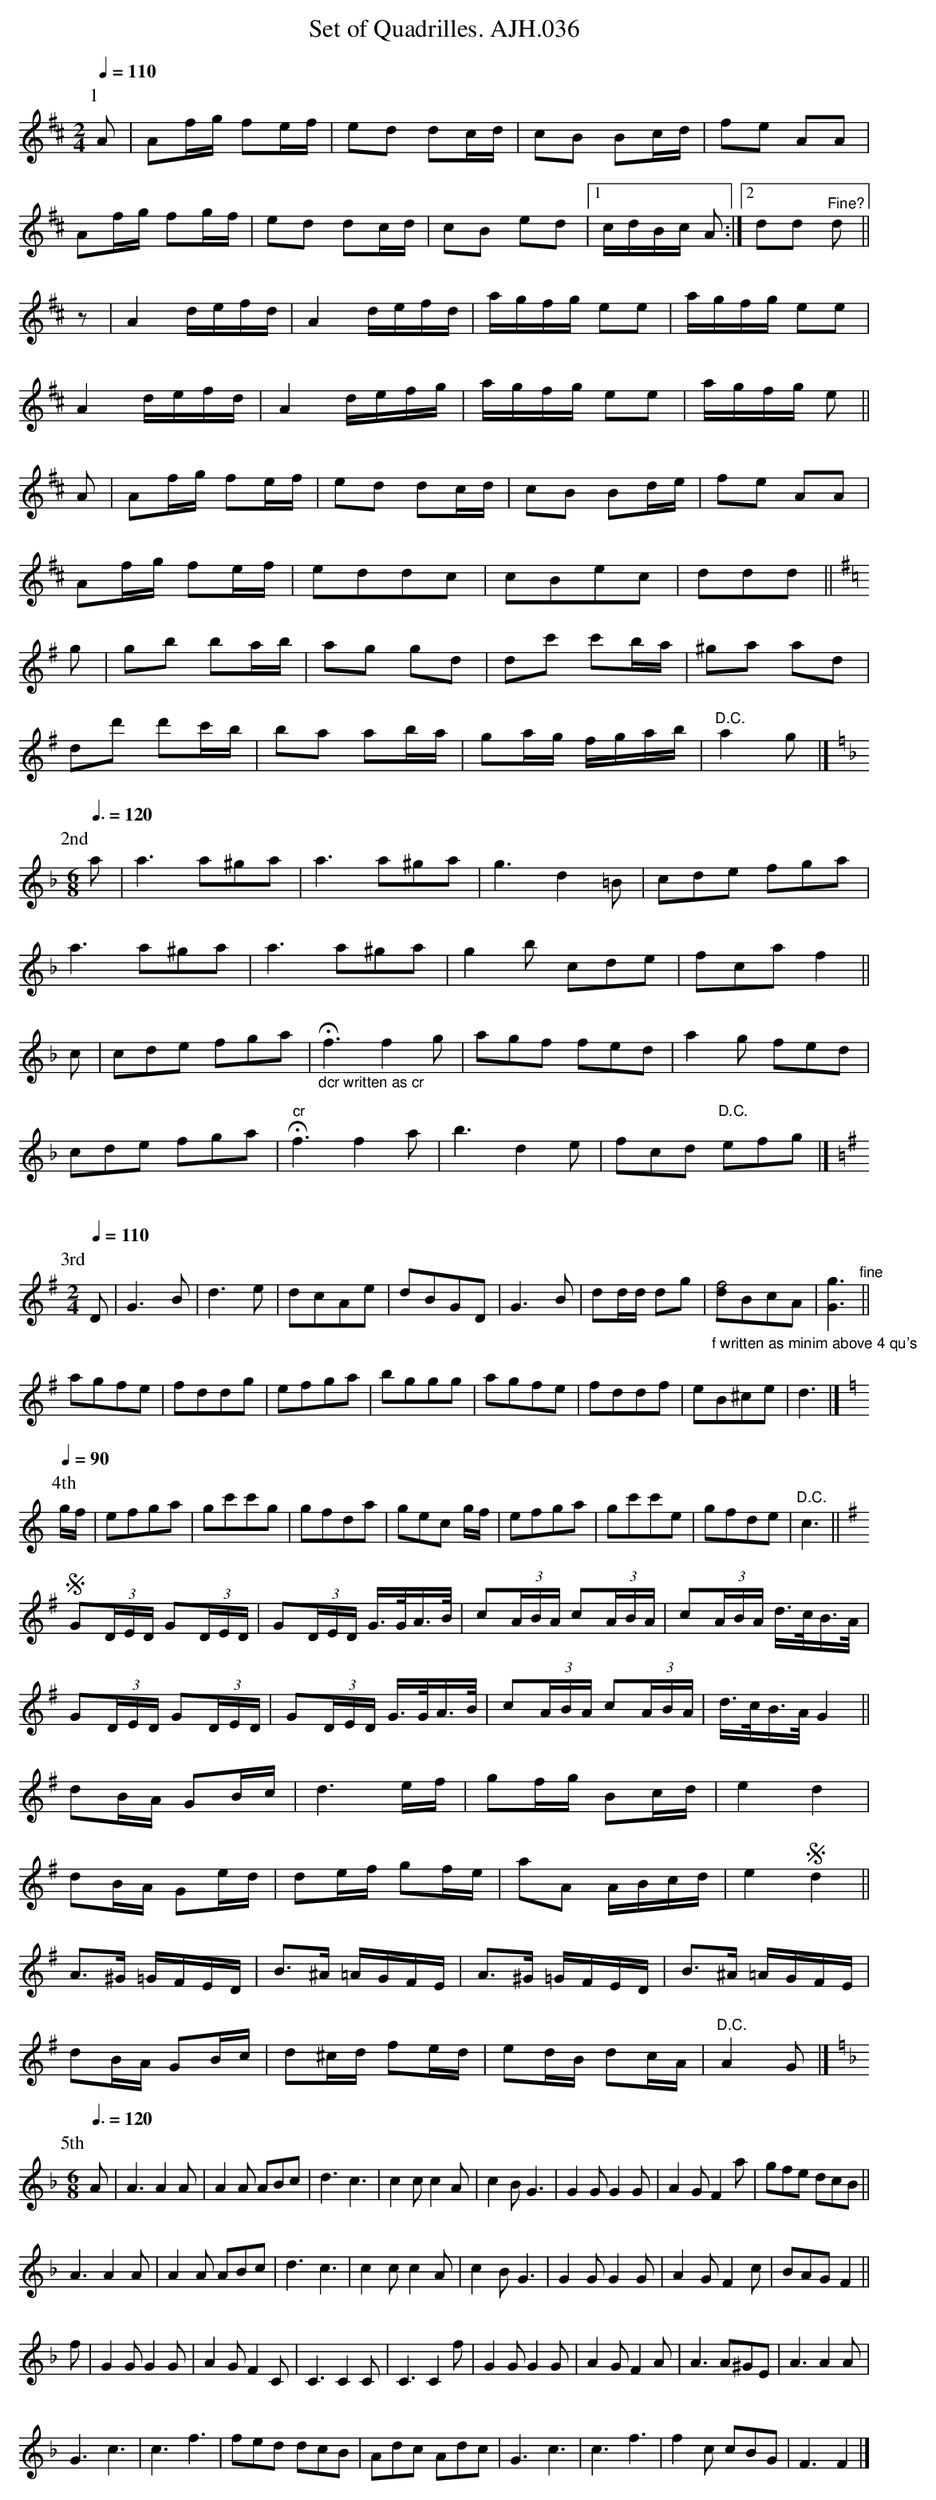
X:1
T:Set of Quadrilles. AJH.036
M:2/4
L:1/8
Q:1/4=110
K:D
P:1
A|Af/g/ fe/f/|ed dc/d/|cB Bc/d/|fe AA|
Af/g/ fg/f/|ed dc/d/|cB ed|1c/d/B/c/ A:|2dd "^Fine?"d||
z|A2d/e/f/d/|A2d/e/f/d/|a/g/f/g/ ee|a/g/f/g/ ee|
A2d/e/f/d/|A2d/e/f/g/|a/g/f/g/ ee|a/g/f/g/ e||
A|Af/g/ fe/f/|ed dc/d/|cB Bd/e/|fe AA|
Af/g/ fe/f/|eddc|cBec|ddd||
K:G
g|gb ba/b/|ag gd|dc' c'b/a/|^ga ad|
dd' d'c'/b/|ba ab/a/|ga/g/ f/g/a/b/|"^D.C."a2g|]
P:2nd
K:F
M:6/8
Q:3/8=120
a|a3 a^ga|a3 a^ga|g3 d2=B|cde fga|
a3 a^ga|a3 a^ga|g2b cde|fca f2||
c|cde fga|"_dcr written as cr"Hf3f2g|agf fed|a2g fed|
cde fga|"cr"Hf3f2a|b3d2e|fcd "D.C."efg|]
P:3rd
K:G
M:2/4
Q:1/4=110
D|G3B|d3e|dcAe|dBGD|\
G3B|dd/d/ dg|\
"_f written as minim above 4 qu's"\
[df4]BcA|[g3G3]"^fine"||
agfe|fddg|efga|bggg|agfe|fddf|eB^ce|d3|]
P:4th
K:C
Q:1/4=90
g/f/|efga|gc'c'g|gfda|gec g/f/|\
efga|gc'c'e|gfde|"D.C."c3||
K:G
SG(3D/E/D/ G(3D/E/D/|G(3D/E/D/ G/>G/A/>B/|\
c(3A/B/A/ c(3A/B/A/|c(3A/B/A/ d/>c/B/>A/|
G(3D/E/D/ G(3D/E/D/|G(3D/E/D/ G/>G/A/>B/|\
c(3A/B/A/ c(3A/B/A/|d/>c/B/>A/G2||
dB/A/ GB/c/|d3e/f/|gf/g/ Bc/d/|e2d2|
dB/A/ Ge/d/|de/f/ gf/e/|aA A/B/c/d/|e2Sd2||
A>^G =G/F/E/D/|B>^A =A/G/F/E/|A>^G =G/F/E/D/|B>^A =A/G/F/E/|
dB/A/ GB/c/|d^c/d/ fe/d/|ed/B/ dc/A/|"D.C."A2G|]
P:5th
K:F
M:6/8
Q:3/8=120
A|A3 A2A|A2A ABc|d3 c3|c2c c2A|\
c2B G3|G2G G2G|A2G F2a|gfe dcB||
A3 A2A|A2A ABc|d3 c3|c2c c2A|\
c2B G3|G2G G2G|A2G F2c|BAG F2||
f|G2G G2G|A2G F2C|C3 C2C|C3 C2f|\
G2G G2G|A2G F2A|A3 A^GE|A3A2A|
G3 c3|c3 f3|fed dcB|Adc Adc|\
G3 c3|c3 f3|f2c cBG|F3 F2|]
